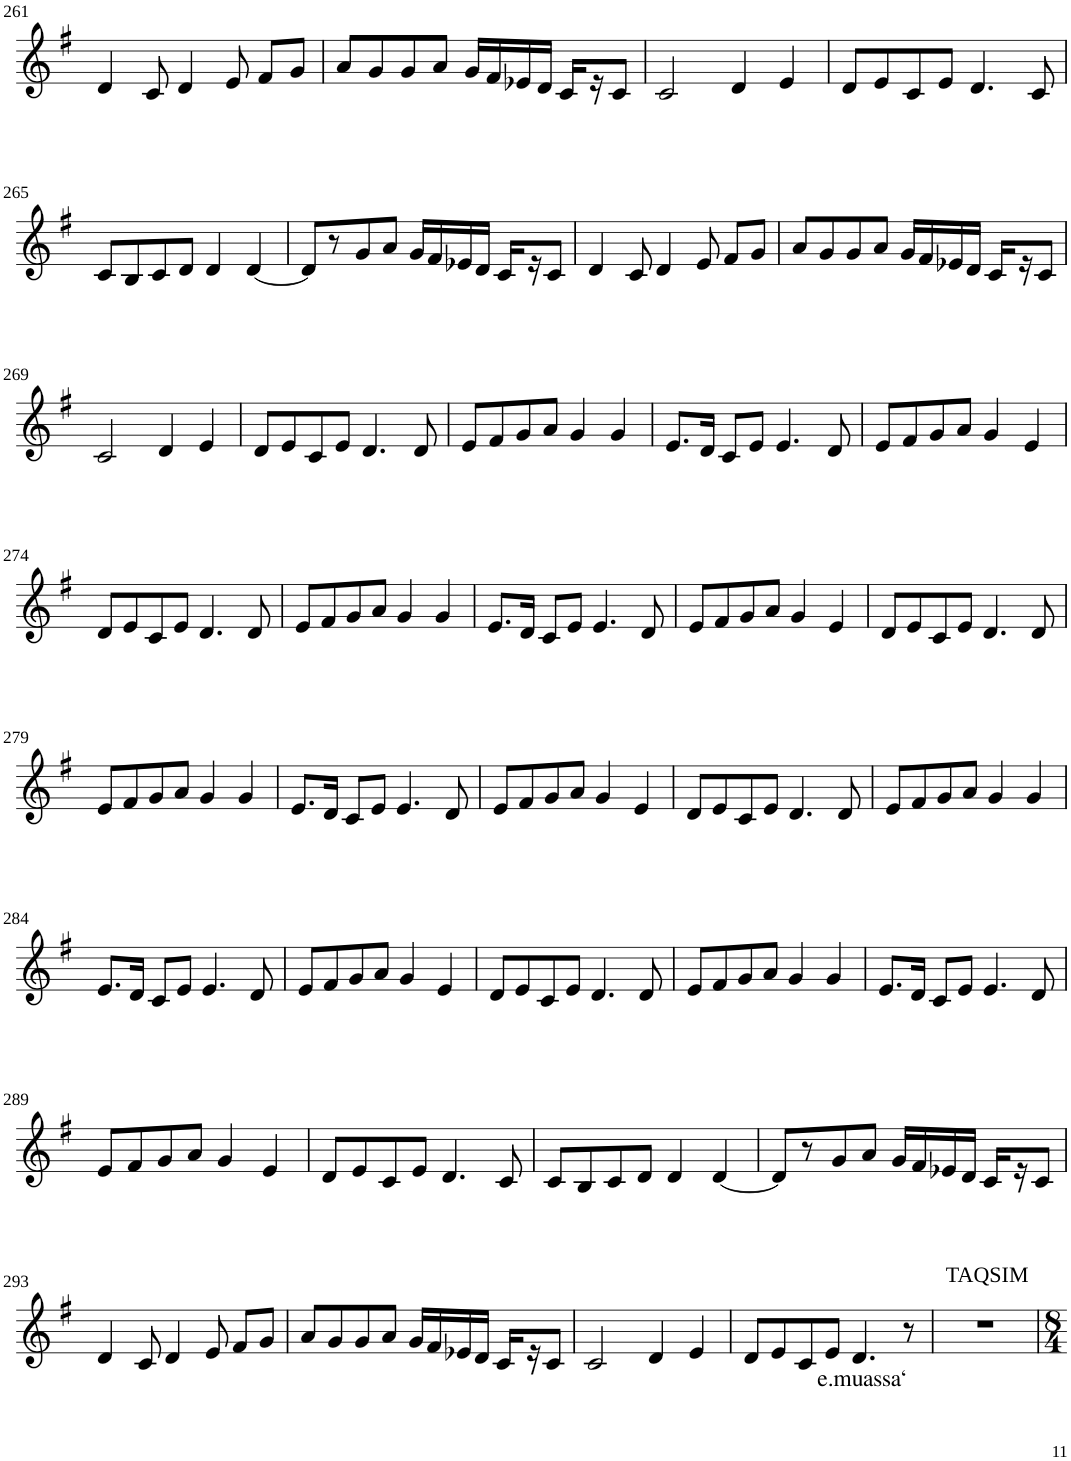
**kern	**text
*part1	*part1
*staff1	*staff1
*I"Violin	*
!!LO:PB:g=z
*clefG2	*
*k[f#]	*
*G:	*
*M4/4	*
=261	=261
4d/	.
8c/	.
4d/	.
8e/	.
8f#/L	.
8g/J	.
=262	=262
8a/L	.
8g/	.
8g/	.
8a/J	.
16g/LL	.
16f#/	.
16e-X/	.
16d/JJ	.
16c/LL	.
16r	.
8c/J	.
=263	=263
2c/	.
4d/	.
4e/	.
=264	=264
8d/L	.
8e/	.
8c/	.
8e/J	.
4.d/	.
8c/	.
!!LO:LB:g=z
=265	=265
8c/L	.
8B/	.
8c/	.
8d/J	.
4d/	.
[4d/	.
=266	=266
8d/L]	.
8r	.
8g/	.
8a/J	.
16g/LL	.
16f#/	.
16e-X/	.
16d/JJ	.
16c/LL	.
16r	.
8c/J	.
=267	=267
4d/	.
8c/	.
4d/	.
8e/	.
8f#/L	.
8g/J	.
=268	=268
8a/L	.
8g/	.
8g/	.
8a/J	.
16g/LL	.
16f#/	.
16e-X/	.
16d/JJ	.
16c/LL	.
16r	.
8c/J	.
!!LO:LB:g=z
=269	=269
2c/	.
4d/	.
4e/	.
=270	=270
8d/L	.
8e/	.
8c/	.
8e/J	.
4.d/	.
8d/	.
=271	=271
8e/L	.
8f#/	.
8g/	.
8a/J	.
4g/	.
4g/	.
=272	=272
8.e/L	.
16d/Jk	.
8c/L	.
8e/J	.
4.e/	.
8d/	.
=273	=273
8e/L	.
8f#/	.
8g/	.
8a/J	.
4g/	.
4e/	.
!!LO:LB:g=z
=274	=274
8d/L	.
8e/	.
8c/	.
8e/J	.
4.d/	.
8d/	.
=275	=275
8e/L	.
8f#/	.
8g/	.
8a/J	.
4g/	.
4g/	.
=276	=276
8.e/L	.
16d/Jk	.
8c/L	.
8e/J	.
4.e/	.
8d/	.
=277	=277
8e/L	.
8f#/	.
8g/	.
8a/J	.
4g/	.
4e/	.
=278	=278
8d/L	.
8e/	.
8c/	.
8e/J	.
4.d/	.
8d/	.
!!LO:LB:g=z
=279	=279
8e/L	.
8f#/	.
8g/	.
8a/J	.
4g/	.
4g/	.
=280	=280
8.e/L	.
16d/Jk	.
8c/L	.
8e/J	.
4.e/	.
8d/	.
=281	=281
8e/L	.
8f#/	.
8g/	.
8a/J	.
4g/	.
4e/	.
=282	=282
8d/L	.
8e/	.
8c/	.
8e/J	.
4.d/	.
8d/	.
=283	=283
8e/L	.
8f#/	.
8g/	.
8a/J	.
4g/	.
4g/	.
!!LO:LB:g=z
=284	=284
8.e/L	.
16d/Jk	.
8c/L	.
8e/J	.
4.e/	.
8d/	.
=285	=285
8e/L	.
8f#/	.
8g/	.
8a/J	.
4g/	.
4e/	.
=286	=286
8d/L	.
8e/	.
8c/	.
8e/J	.
4.d/	.
8d/	.
=287	=287
8e/L	.
8f#/	.
8g/	.
8a/J	.
4g/	.
4g/	.
=288	=288
8.e/L	.
16d/Jk	.
8c/L	.
8e/J	.
4.e/	.
8d/	.
!!LO:LB:g=z
=289	=289
8e/L	.
8f#/	.
8g/	.
8a/J	.
4g/	.
4e/	.
=290	=290
8d/L	.
8e/	.
8c/	.
8e/J	.
4.d/	.
8c/	.
=291	=291
8c/L	.
8B/	.
8c/	.
8d/J	.
4d/	.
[4d/	.
=292	=292
8d/L]	.
8r	.
8g/	.
8a/J	.
16g/LL	.
16f#/	.
16e-X/	.
16d/JJ	.
16c/LL	.
16r	.
8c/J	.
!!LO:LB:g=z
=293	=293
4d/	.
8c/	.
4d/	.
8e/	.
8f#/L	.
8g/J	.
=294	=294
8a/L	.
8g/	.
8g/	.
8a/J	.
16g/LL	.
16f#/	.
16e-X/	.
16d/JJ	.
16c/LL	.
16r	.
8c/J	.
=295	=295
2c/	.
4d/	.
4e/	.
=296	=296
8d/L	.
8e/	.
8c/	.
8e/J	.
!	!LO:LY:b
4.d/	e.muassa‘
8r	.
=297	=297
!LO:TX:a:t=TAQSIM	!
1r	.
=	=
*-	*-
